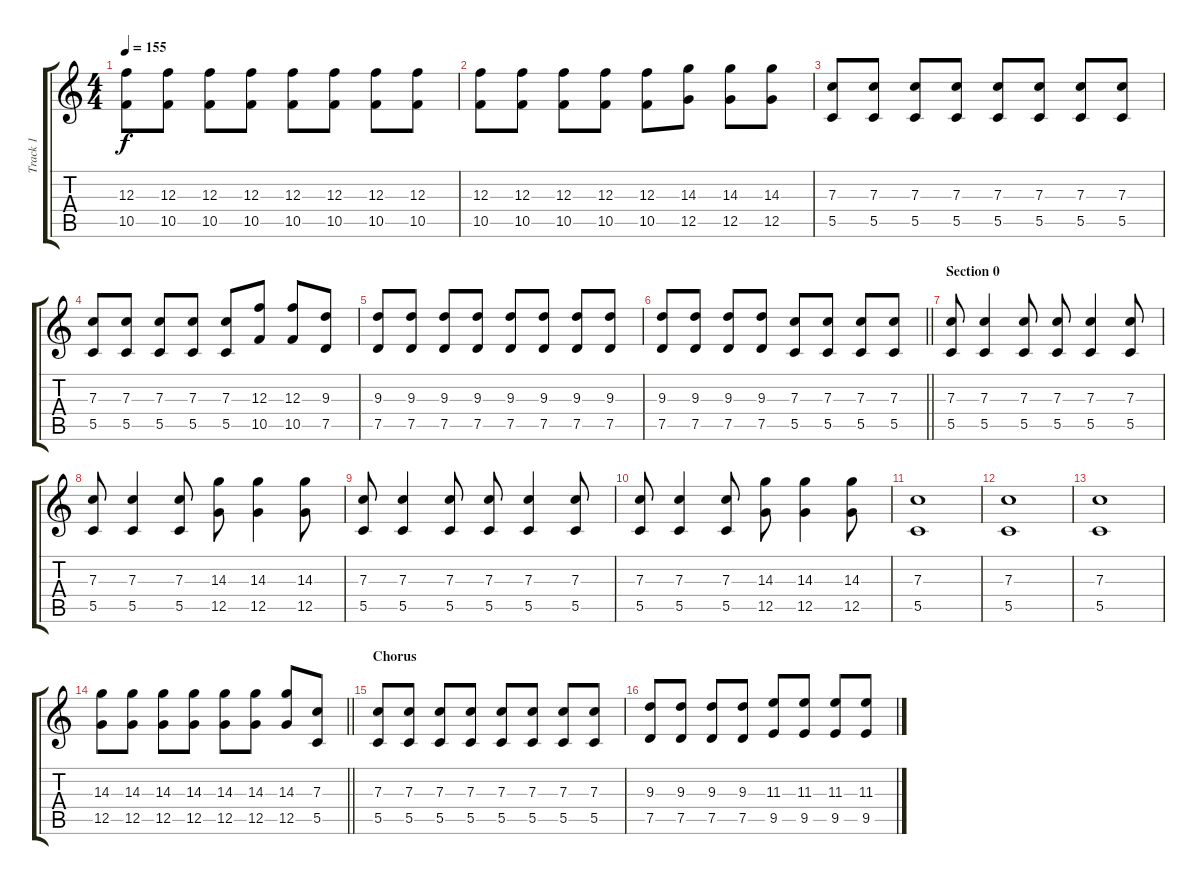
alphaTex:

\track ("Track 1" "Track 1") {instrument acousticguitarsteel}
\staff {score tabs}
\tuning (D4 A3 F3 C3 G2 C2) {hide}
\ts (4 4)
\tempo 155
\clef g2
\ks c
(12.3 10.5).8{dy f} (12.3 10.5).8 (12.3 10.5).8 (12.3 10.5).8 (12.3 10.5).8 (12.3 10.5).8 (12.3 10.5).8 (12.3 10.5).8 |
(12.3 10.5).8 (12.3 10.5).8 (12.3 10.5).8 (12.3 10.5).8 (12.3 10.5).8 (14.3 12.5).8 (14.3 12.5).8 (14.3 12.5).8 |
(7.3 5.5).8 (7.3 5.5).8 (7.3 5.5).8 (7.3 5.5).8 (7.3 5.5).8 (7.3 5.5).8 (7.3 5.5).8 (7.3 5.5).8 |
(7.3 5.5).8 (7.3 5.5).8 (7.3 5.5).8 (7.3 5.5).8 (7.3 5.5).8 (12.3 10.5).8 (12.3 10.5).8 (9.3 7.5).8 |
(9.3 7.5).8 (9.3 7.5).8 (9.3 7.5).8 (9.3 7.5).8 (9.3 7.5).8 (9.3 7.5).8 (9.3 7.5).8 (9.3 7.5).8 |
\barLineRight lightlight
(9.3 7.5).8 (9.3 7.5).8 (9.3 7.5).8 (9.3 7.5).8 (7.3 5.5).8 (7.3 5.5).8 (7.3 5.5).8 (7.3 5.5).8 |
\section ("" "Section 0")
(7.3 5.5).8 (7.3 5.5).4 (7.3 5.5).8 (7.3 5.5).8 (7.3 5.5).4 (7.3 5.5).8 |
(7.3 5.5).8 (7.3 5.5).4 (7.3 5.5).8 (14.3 12.5).8 (14.3 12.5).4 (14.3 12.5).8 |
(7.3 5.5).8 (7.3 5.5).4 (7.3 5.5).8 (7.3 5.5).8 (7.3 5.5).4 (7.3 5.5).8 |
(7.3 5.5).8 (7.3 5.5).4 (7.3 5.5).8 (14.3 12.5).8 (14.3 12.5).4 (14.3 12.5).8 |
(7.3 5.5).1 |
(7.3 5.5).1 |
(7.3 5.5).1 |
\barLineRight lightlight
(14.3 12.5).8 (14.3 12.5).8 (14.3 12.5).8 (14.3 12.5).8 (14.3 12.5).8 (14.3 12.5).8 (14.3 12.5).8 (7.3 5.5).8 |
\section ("" "Chorus")
(7.3 5.5).8 (7.3 5.5).8 (7.3 5.5).8 (7.3 5.5).8 (7.3 5.5).8 (7.3 5.5).8 (7.3 5.5).8 (7.3 5.5).8 |
(9.3 7.5).8 (9.3 7.5).8 (9.3 7.5).8 (9.3 7.5).8 (11.3 9.5).8 (11.3 9.5).8 (11.3 9.5).8 (11.3 9.5).8
